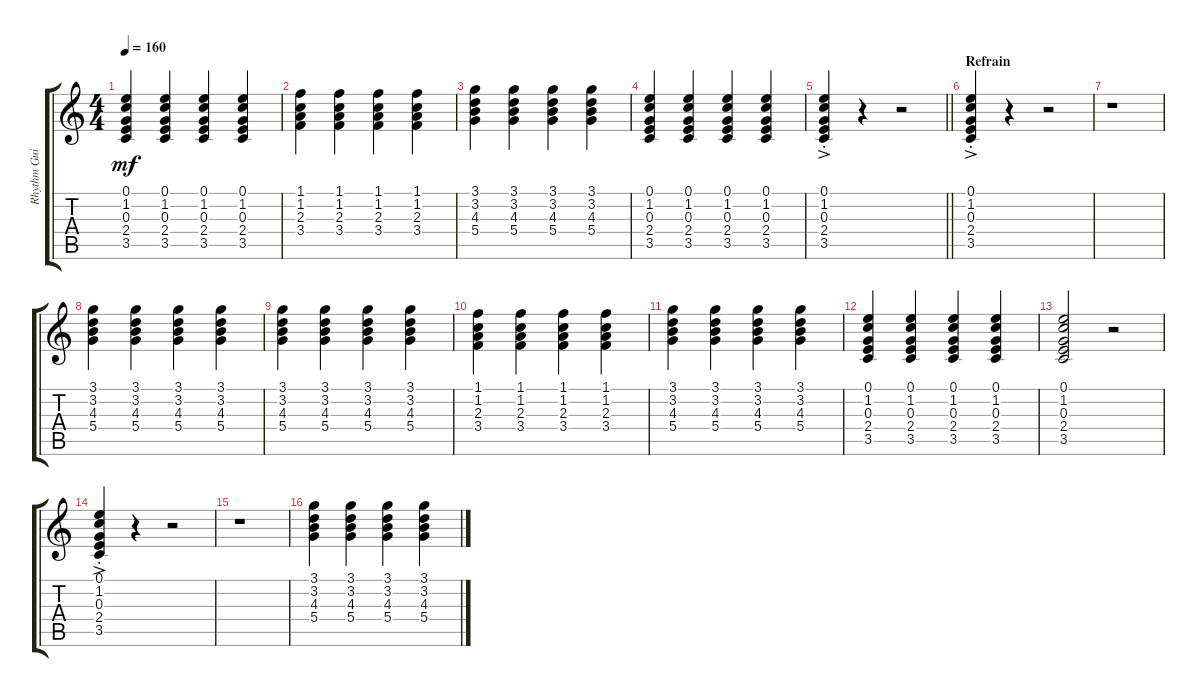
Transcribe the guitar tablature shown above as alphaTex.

\track ("Rhythm Guitar" "Rhythm Gui") {instrument electricguitarclean}
\staff {score tabs}
\tuning (E4 B3 G3 D3 A2 E2) {hide}
\ts (4 4)
\tempo 160
\clef g2
\ks c
(0.1 1.2 0.3 2.4 3.5).4{dy mf} (0.1 1.2 0.3 2.4 3.5).4 (0.1 1.2 0.3 2.4 3.5).4 (0.1 1.2 0.3 2.4 3.5).4 |
(1.1 1.2 2.3 3.4).4 (1.1 1.2 2.3 3.4).4 (1.1 1.2 2.3 3.4).4 (1.1 1.2 2.3 3.4).4 |
(3.1 3.2 4.3 5.4).4 (3.1 3.2 4.3 5.4).4 (3.1 3.2 4.3 5.4).4 (3.1 3.2 4.3 5.4).4 |
(0.1 1.2 0.3 2.4 3.5).4 (0.1 1.2 0.3 2.4 3.5).4 (0.1 1.2 0.3 2.4 3.5).4 (0.1 1.2 0.3 2.4 3.5).4 |
\barLineRight lightlight
(0.1{ac st} 1.2{ac st} 0.3{ac st} 2.4{ac st} 3.5{ac st}).4 r.4 r.2 |
\section ("" "Refrain")
(0.1{ac st} 1.2{ac st} 0.3{ac st} 2.4{ac st} 3.5{ac st}).4 r.4 r.2 |
r.1 |
(3.1 3.2 4.3 5.4).4 (3.1 3.2 4.3 5.4).4 (3.1 3.2 4.3 5.4).4 (3.1 3.2 4.3 5.4).4 |
(3.1 3.2 4.3 5.4).4 (3.1 3.2 4.3 5.4).4 (3.1 3.2 4.3 5.4).4 (3.1 3.2 4.3 5.4).4 |
(1.1 1.2 2.3 3.4).4 (1.1 1.2 2.3 3.4).4 (1.1 1.2 2.3 3.4).4 (1.1 1.2 2.3 3.4).4 |
(3.1 3.2 4.3 5.4).4 (3.1 3.2 4.3 5.4).4 (3.1 3.2 4.3 5.4).4 (3.1 3.2 4.3 5.4).4 |
(0.1 1.2 0.3 2.4 3.5).4 (0.1 1.2 0.3 2.4 3.5).4 (0.1 1.2 0.3 2.4 3.5).4 (0.1 1.2 0.3 2.4 3.5).4 |
(0.1 1.2 0.3 2.4 3.5).2 r.2 |
(0.1{ac st} 1.2{ac st} 0.3{ac st} 2.4{ac st} 3.5{ac st}).4 r.4 r.2 |
r.1 |
(3.1 3.2 4.3 5.4).4 (3.1 3.2 4.3 5.4).4 (3.1 3.2 4.3 5.4).4 (3.1 3.2 4.3 5.4).4
